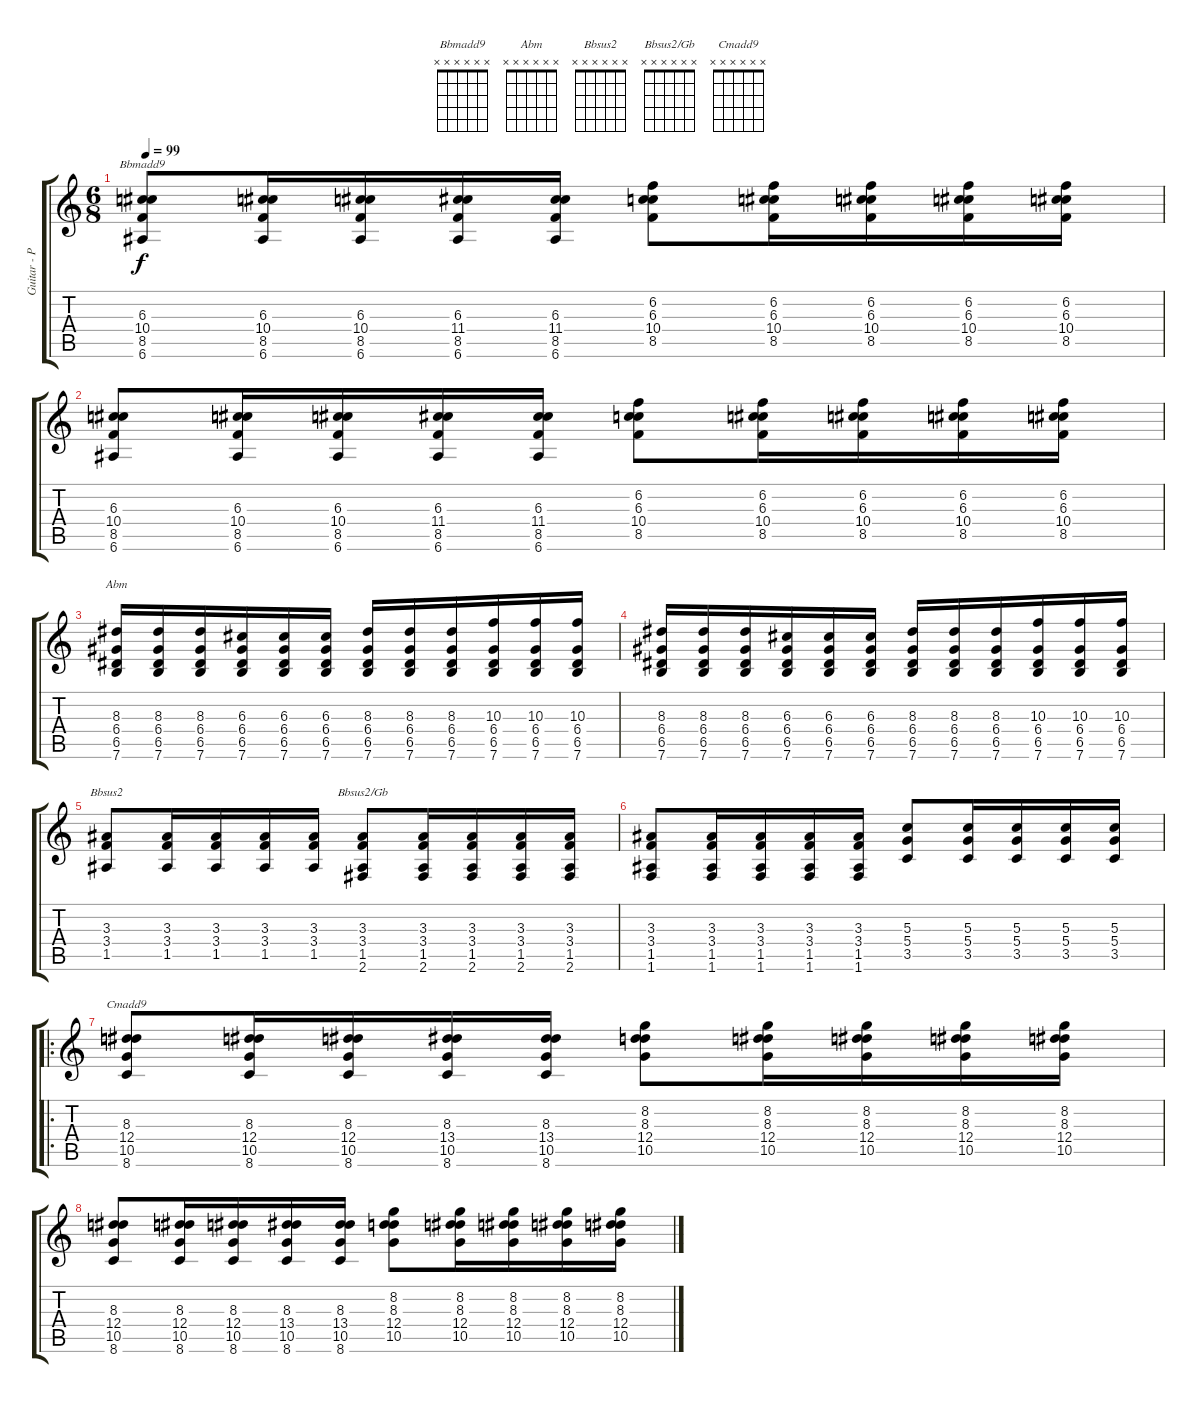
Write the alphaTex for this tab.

\track ("Guitar - Peter Lindgren" "Guitar - P") {instrument distortionguitar}
\staff {score tabs}
\tuning (E4 B3 G3 D3 A2 E2) {hide}
\chord ("Bbmadd9" x x x x x x) {firstfret 0}
\chord ("Abm" x x x x x x) {firstfret 0}
\chord ("Bbsus2" x x x x x x) {firstfret 0}
\chord ("Bbsus2/Gb" x x x x x x) {firstfret 0}
\chord ("Cmadd9" x x x x x x) {firstfret 0}
\ts (6 8)
\tempo 99
\clef g2
\ks c
(6.3 10.4 8.5 6.6).8{ch "Bbmadd9" dy f} (6.3 10.4 8.5 6.6).16 (6.3 10.4 8.5 6.6).16 (6.3 11.4 8.5 6.6).16 (6.3 11.4 8.5 6.6).16 (6.2 6.3 10.4 8.5).8 (6.2 6.3 10.4 8.5).16 (6.2 6.3 10.4 8.5).16 (6.2 6.3 10.4 8.5).16 (6.2 6.3 10.4 8.5).16 |
(6.3 10.4 8.5 6.6).8 (6.3 10.4 8.5 6.6).16 (6.3 10.4 8.5 6.6).16 (6.3 11.4 8.5 6.6).16 (6.3 11.4 8.5 6.6).16 (6.2 6.3 10.4 8.5).8 (6.2 6.3 10.4 8.5).16 (6.2 6.3 10.4 8.5).16 (6.2 6.3 10.4 8.5).16 (6.2 6.3 10.4 8.5).16 |
(8.3 6.4 6.5 7.6).16{ch "Abm"} (8.3 6.4 6.5 7.6).16 (8.3 6.4 6.5 7.6).16 (6.3 6.4 6.5 7.6).16 (6.3 6.4 6.5 7.6).16 (6.3 6.4 6.5 7.6).16 (8.3 6.4 6.5 7.6).16 (8.3 6.4 6.5 7.6).16 (8.3 6.4 6.5 7.6).16 (10.3 6.4 6.5 7.6).16 (10.3 6.4 6.5 7.6).16 (10.3 6.4 6.5 7.6).16 |
(8.3 6.4 6.5 7.6).16 (8.3 6.4 6.5 7.6).16 (8.3 6.4 6.5 7.6).16 (6.3 6.4 6.5 7.6).16 (6.3 6.4 6.5 7.6).16 (6.3 6.4 6.5 7.6).16 (8.3 6.4 6.5 7.6).16 (8.3 6.4 6.5 7.6).16 (8.3 6.4 6.5 7.6).16 (10.3 6.4 6.5 7.6).16 (10.3 6.4 6.5 7.6).16 (10.3 6.4 6.5 7.6).16 |
(3.3 3.4 1.5).8{ch "Bbsus2"} (3.3 3.4 1.5).16 (3.3 3.4 1.5).16 (3.3 3.4 1.5).16 (3.3 3.4 1.5).16 (3.3 3.4 1.5 2.6).8{ch "Bbsus2/Gb"} (3.3 3.4 1.5 2.6).16 (3.3 3.4 1.5 2.6).16 (3.3 3.4 1.5 2.6).16 (3.3 3.4 1.5 2.6).16 |
(3.3 3.4 1.5 1.6).8 (3.3 3.4 1.5 1.6).16 (3.3 3.4 1.5 1.6).16 (3.3 3.4 1.5 1.6).16 (3.3 3.4 1.5 1.6).16 (5.3 5.4 3.5).8 (5.3 5.4 3.5).16 (5.3 5.4 3.5).16 (5.3 5.4 3.5).16 (5.3 5.4 3.5).16 |
\ro
(8.3 12.4 10.5 8.6).8{ch "Cmadd9" instrument distortionguitar} (8.3 12.4 10.5 8.6).16 (8.3 12.4 10.5 8.6).16 (8.3 13.4 10.5 8.6).16 (8.3 13.4 10.5 8.6).16 (8.2 8.3 12.4 10.5).8 (8.2 8.3 12.4 10.5).16 (8.2 8.3 12.4 10.5).16 (8.2 8.3 12.4 10.5).16 (8.2 8.3 12.4 10.5).16 |
(8.3 12.4 10.5 8.6).8 (8.3 12.4 10.5 8.6).16 (8.3 12.4 10.5 8.6).16 (8.3 13.4 10.5 8.6).16 (8.3 13.4 10.5 8.6).16 (8.2 8.3 12.4 10.5).8 (8.2 8.3 12.4 10.5).16 (8.2 8.3 12.4 10.5).16 (8.2 8.3 12.4 10.5).16 (8.2 8.3 12.4 10.5).16
